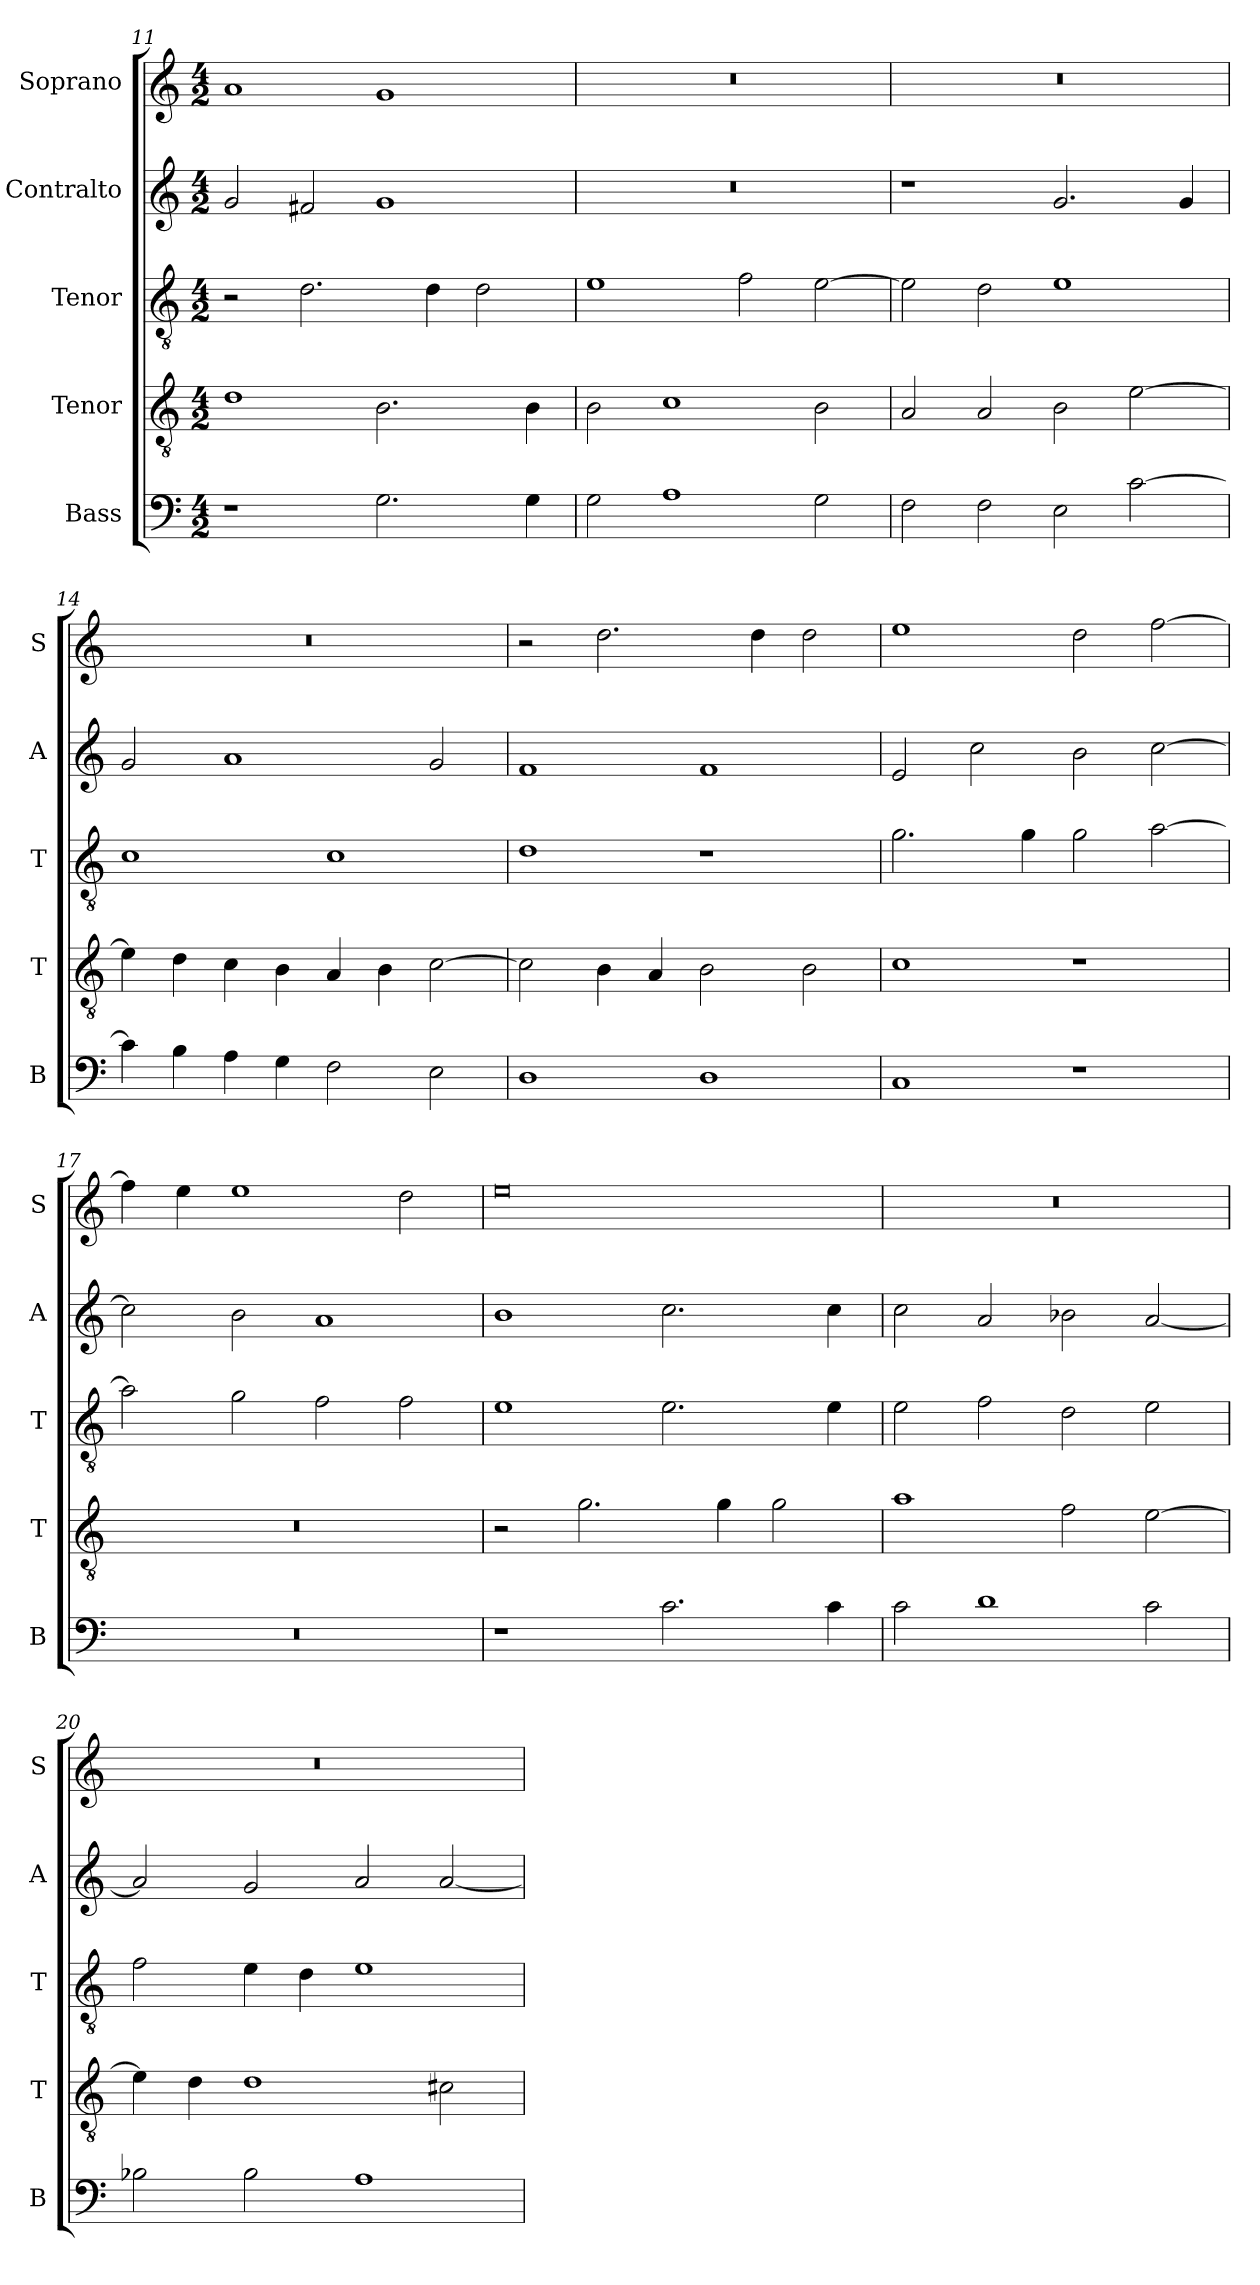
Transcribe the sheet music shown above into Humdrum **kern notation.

**kern	**kern	**kern	**kern	**kern
*part5	*part4	*part3	*part2	*part1
*staff5	*staff4	*staff3	*staff2	*staff1
*I"Bass	*I"Tenor	*I"Tenor	*I"Contralto	*I"Soprano
*I'B	*I'T	*I'T	*I'A	*I'S
*clefF4	*clefGv2	*clefGv2	*clefG2	*clefG2
*k[]	*k[]	*k[]	*k[]	*k[]
*C:ion	*C:ion	*C:ion	*C:ion	*C:ion
*M4/2	*M4/2	*M4/2	*M4/2	*M4/2
=11	=11	=11	=11	=11
1r	1d	2r	2g	1a
.	.	2.d	2f#X	.
2.G	2.B	.	1g	1g
.	.	4d	.	.
.	.	2d	.	.
4G	4B	.	.	.
=12	=12	=12	=12	=12
2G	2B	1e	0r	0r
1A	1c	.	.	.
.	.	2f	.	.
2G	2B	[2e	.	.
=13	=13	=13	=13	=13
2F	2A	2e]	1r	0r
2F	2A	2d	.	.
2E	2B	1e	2.g	.
[2c	[2e	.	.	.
.	.	.	4g	.
=14	=14	=14	=14	=14
4c]	4e]	1c	2g	0r
4B	4d	.	.	.
4A	4c	.	1a	.
4G	4B	.	.	.
2F	4A	1c	.	.
.	4B	.	.	.
2E	[2c	.	2g	.
=15	=15	=15	=15	=15
1D	2c]	1d	1f	2r
.	4B	.	.	2.dd
.	4A	.	.	.
1D	2B	1r	1f	.
.	.	.	.	4dd
.	2B	.	.	2dd
=16	=16	=16	=16	=16
1C	1c	2.g	2e	1ee
.	.	.	2cc	.
.	.	4g	.	.
1r	1r	2g	2b	2dd
.	.	[2a	[2cc	[2ff
=17	=17	=17	=17	=17
0r	0r	2a]	2cc]	4ff]
.	.	.	.	4ee
.	.	2g	2b	1ee
.	.	2f	1a	.
.	.	2f	.	2dd
=18	=18	=18	=18	=18
1r	2r	1e	1b	0ee
.	2.g	.	.	.
2.c	.	2.e	2.cc	.
.	4g	.	.	.
.	2g	.	.	.
4c	.	4e	4cc	.
=19	=19	=19	=19	=19
2c	1a	2e	2cc	0r
1d	.	2f	2a	.
.	2f	2d	2b-X	.
2c	[2e	2e	[2a	.
=20	=20	=20	=20	=20
2B-X	4e]	2f	2a]	0r
.	4d	.	.	.
2B-	1d	4e	2g	.
.	.	4d	.	.
1A	.	1e	2a	.
.	2c#X	.	[2a	.
=	=	=	=	=
*-	*-	*-	*-	*-
